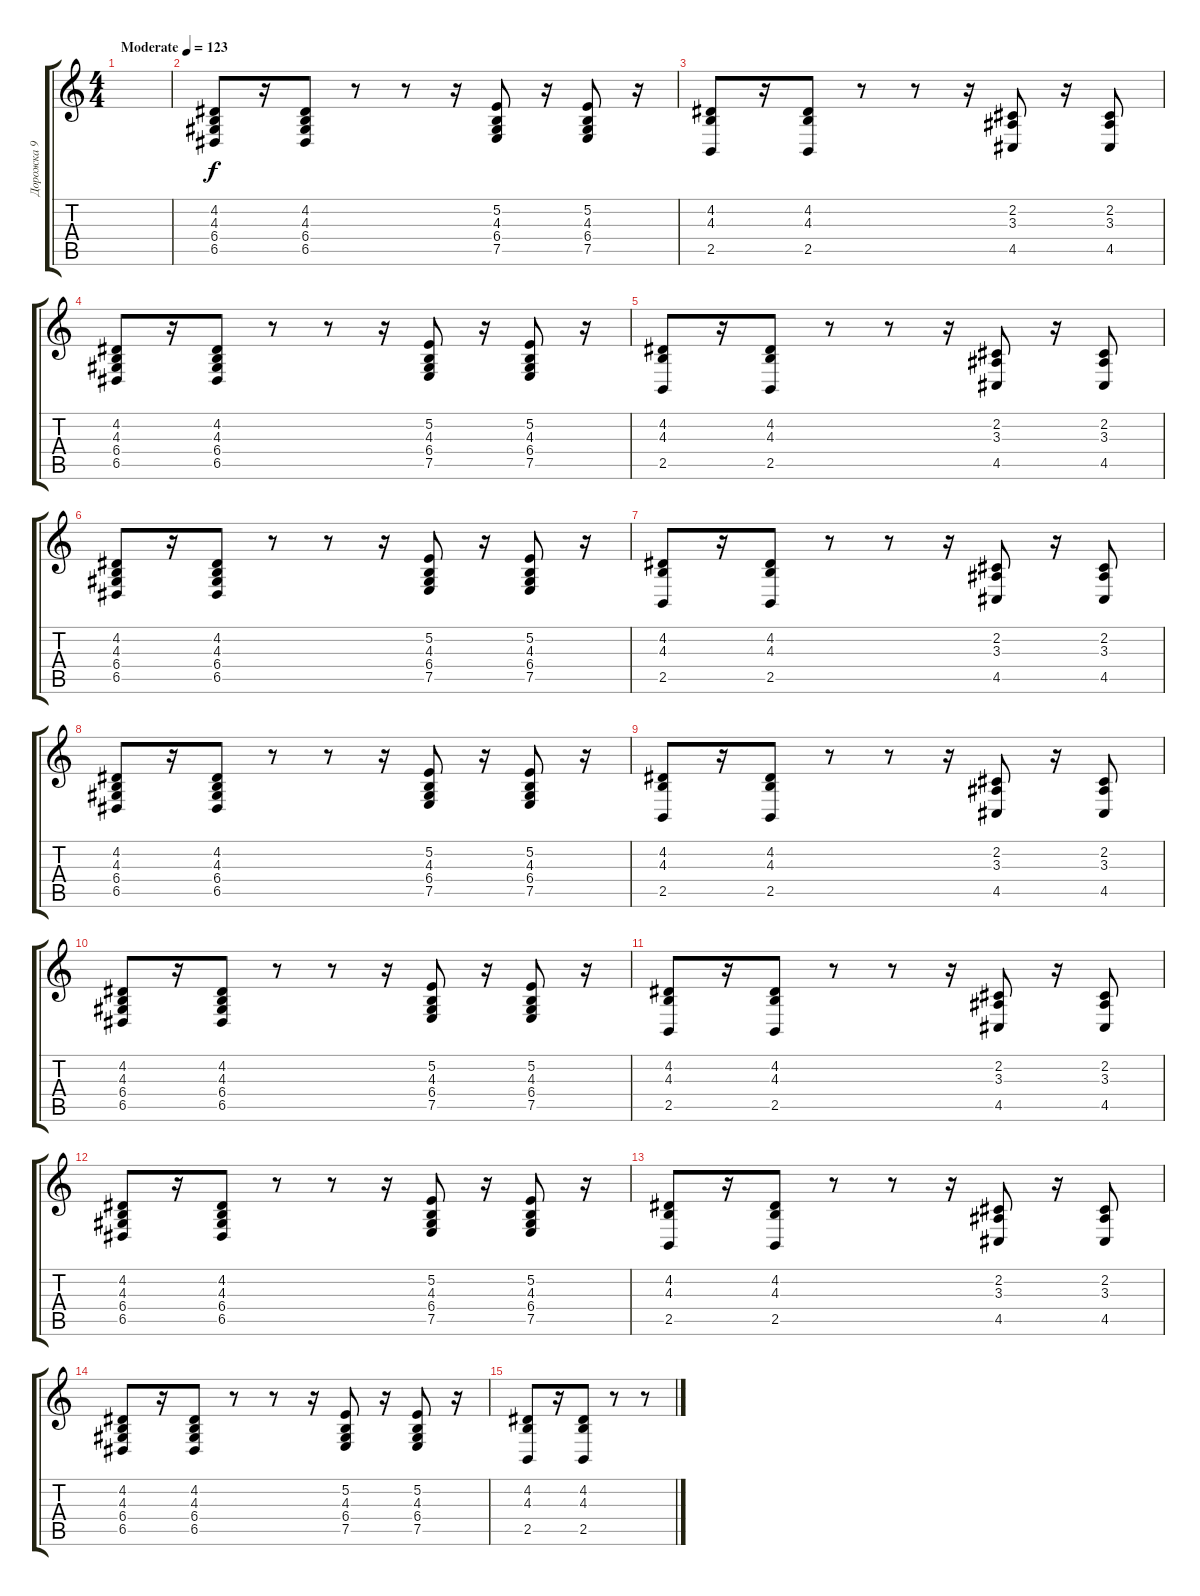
\track ("Дорожка 9" "Дорожка 9") {solo instrument synthbrass1}
\staff {score tabs}
\tuning (E4 B3 G3 D3 A2 E2) {hide}
\ts (4 4)
\tempo (123 "Moderate")
\clef g2
\ks c
|
(4.2 4.3 6.4 6.5).8 r.16 (4.2 4.3 6.4 6.5).8 r.8 r.8 r.16 (5.2 4.3 6.4 7.5).8 r.16 (5.2 4.3 6.4 7.5).8 r.16 |
(4.2 4.3 2.5).8 r.16 (4.2 4.3 2.5).8 r.8 r.8 r.16 (2.2 3.3 4.5).8 r.16 (2.2 3.3 4.5).8 |
(4.2 4.3 6.4 6.5).8 r.16 (4.2 4.3 6.4 6.5).8 r.8 r.8 r.16 (5.2 4.3 6.4 7.5).8 r.16 (5.2 4.3 6.4 7.5).8 r.16 |
(4.2 4.3 2.5).8 r.16 (4.2 4.3 2.5).8 r.8 r.8 r.16 (2.2 3.3 4.5).8 r.16 (2.2 3.3 4.5).8 |
(4.2 4.3 6.4 6.5).8 r.16 (4.2 4.3 6.4 6.5).8 r.8 r.8 r.16 (5.2 4.3 6.4 7.5).8 r.16 (5.2 4.3 6.4 7.5).8 r.16 |
(4.2 4.3 2.5).8 r.16 (4.2 4.3 2.5).8 r.8 r.8 r.16 (2.2 3.3 4.5).8 r.16 (2.2 3.3 4.5).8 |
(4.2 4.3 6.4 6.5).8 r.16 (4.2 4.3 6.4 6.5).8 r.8 r.8 r.16 (5.2 4.3 6.4 7.5).8 r.16 (5.2 4.3 6.4 7.5).8 r.16 |
(4.2 4.3 2.5).8 r.16 (4.2 4.3 2.5).8 r.8 r.8 r.16 (2.2 3.3 4.5).8 r.16 (2.2 3.3 4.5).8 |
(4.2 4.3 6.4 6.5).8 r.16 (4.2 4.3 6.4 6.5).8 r.8 r.8 r.16 (5.2 4.3 6.4 7.5).8 r.16 (5.2 4.3 6.4 7.5).8 r.16 |
(4.2 4.3 2.5).8 r.16 (4.2 4.3 2.5).8 r.8 r.8 r.16 (2.2 3.3 4.5).8 r.16 (2.2 3.3 4.5).8 |
(4.2 4.3 6.4 6.5).8 r.16 (4.2 4.3 6.4 6.5).8 r.8 r.8 r.16 (5.2 4.3 6.4 7.5).8 r.16 (5.2 4.3 6.4 7.5).8 r.16 |
(4.2 4.3 2.5).8 r.16 (4.2 4.3 2.5).8 r.8 r.8 r.16 (2.2 3.3 4.5).8 r.16 (2.2 3.3 4.5).8 |
(4.2 4.3 6.4 6.5).8 r.16 (4.2 4.3 6.4 6.5).8 r.8 r.8 r.16 (5.2 4.3 6.4 7.5).8 r.16 (5.2 4.3 6.4 7.5).8 r.16 |
(4.2 4.3 2.5).8 r.16 (4.2 4.3 2.5).8 r.8 r.8
